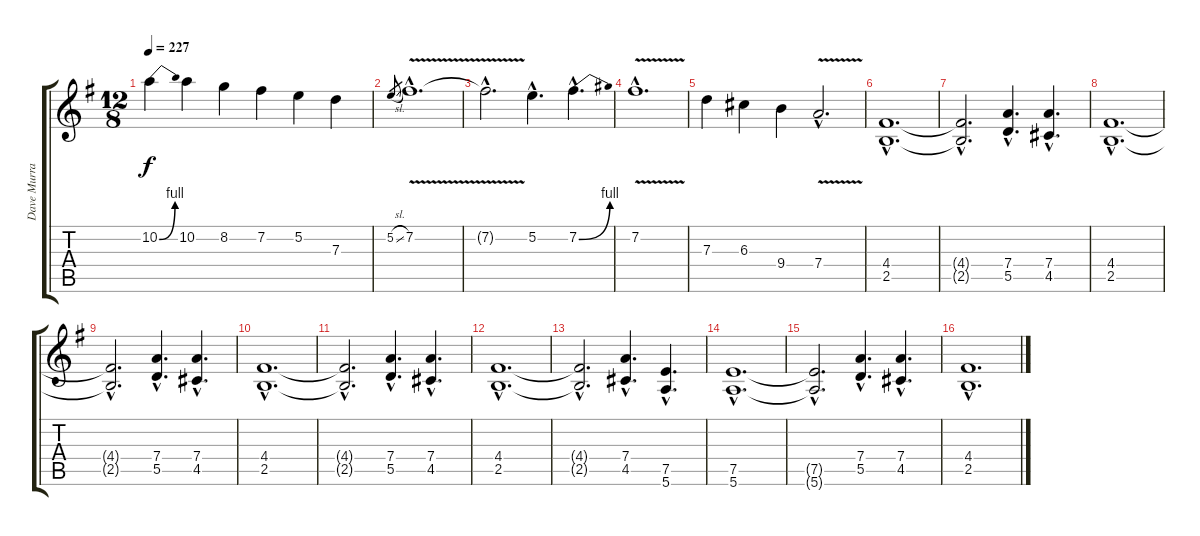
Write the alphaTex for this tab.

\track ("Dave Murray" "Dave Murra") {instrument distortionguitar}
\staff {score tabs}
\tuning (E4 B3 G3 D3 A2 E2) {hide}
\ts (12 8)
\tempo 227
\clef g2
\ks g
10.2{be (bend 0 0 60 4)}.4{dy f} 10.2.4 8.2.4 7.2.4 5.2.4 7.3.4 |
5.2{sl}.8{gr} 7.2{v hac}.1{d} |
7.2{hac t}.2{d} 5.2{hac}.4{d} 7.2{be (bend 0 0 60 4) hac}.4{d} |
7.2{v hac}.1{d} |
7.3.4 6.3.4 9.4.4 7.4{v hac}.2{d} |
(4.4{hac} 2.5{hac}).1{d volume 12} |
(4.4{hac t} 2.5{hac t}).2{d} (7.4{hac} 5.5{hac}).4{d} (7.4{hac} 4.5{hac}).4{d} |
(4.4{hac} 2.5{hac}).1{d} |
(4.4{hac t} 2.5{hac t}).2{d} (7.4{hac} 5.5{hac}).4{d} (7.4{hac} 4.5{hac}).4{d} |
(4.4{hac} 2.5{hac}).1{d} |
(4.4{hac t} 2.5{hac t}).2{d} (7.4{hac} 5.5{hac}).4{d} (7.4{hac} 4.5{hac}).4{d} |
(4.4{hac} 2.5{hac}).1{d} |
(4.4{hac t} 2.5{hac t}).2{d} (7.4{hac} 4.5{hac}).4{d} (7.5{hac} 5.6{hac}).4{d} |
(7.5{hac} 5.6{hac}).1{d} |
(7.5{hac t} 5.6{hac t}).2{d} (7.4{hac} 5.5{hac}).4{d} (7.4{hac} 4.5{hac}).4{d} |
(4.4{hac} 2.5{hac}).1{d}
